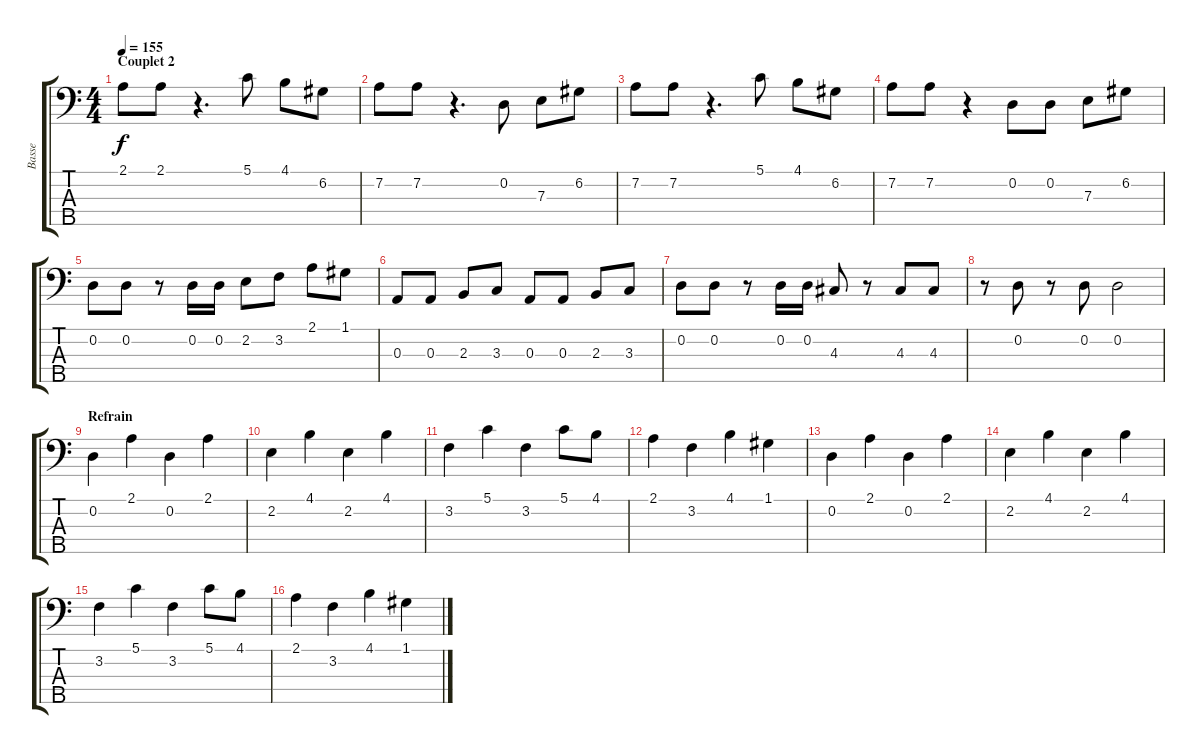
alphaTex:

\track ("Basse" "Basse") {instrument electricbassfinger}
\staff {score tabs}
\tuning (G2 D2 A1 E1 B0) {hide}
\ts (4 4)
\section ("" "Couplet 2")
\tempo 155
\clef f4
\ks c
2.1.8{dy f} 2.1.8 r.4{d} 5.1.8 4.1.8 6.2.8 |
7.2.8 7.2.8 r.4{d} 0.2.8 7.3.8 6.2.8 |
7.2.8 7.2.8 r.4{d} 5.1.8 4.1.8 6.2.8 |
7.2.8 7.2.8 r.4 0.2.8 0.2.8 7.3.8 6.2.8 |
0.2.8 0.2.8 r.8 0.2.16 0.2.16 2.2.8 3.2.8 2.1.8 1.1.8 |
0.3.8 0.3.8 2.3.8 3.3.8 0.3.8 0.3.8 2.3.8 3.3.8 |
0.2.8 0.2.8 r.8 0.2.16 0.2.16 4.3.8 r.8 4.3.8 4.3.8 |
r.8 0.2.8 r.8 0.2.8 0.2.2 |
\section ("" "Refrain")
0.2.4 2.1.4 0.2.4 2.1.4 |
2.2.4 4.1.4 2.2.4 4.1.4 |
3.2.4 5.1.4 3.2.4 5.1.8 4.1.8 |
2.1.4 3.2.4 4.1.4 1.1.4 |
0.2.4 2.1.4 0.2.4 2.1.4 |
2.2.4 4.1.4 2.2.4 4.1.4 |
3.2.4 5.1.4 3.2.4 5.1.8 4.1.8 |
2.1.4 3.2.4 4.1.4 1.1.4
